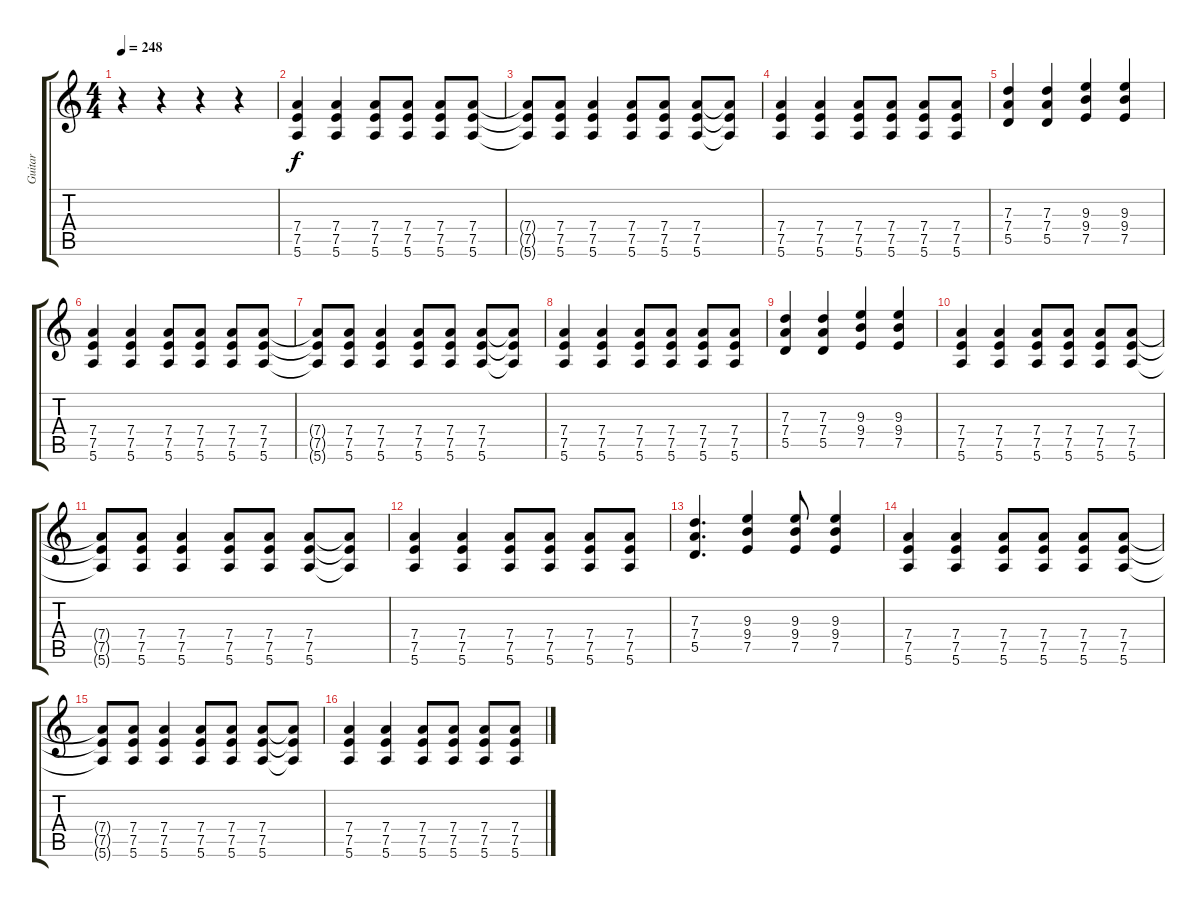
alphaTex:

\track ("Guitar" "Guitar") {instrument distortionguitar}
\staff {score tabs}
\tuning (E4 B3 G3 D3 A2 E2) {hide}
\ts (4 4)
\tempo 248
\clef g2
\ks c
r.4{dy f} r.4 r.4 r.4 |
(7.4 7.5 5.6).4 (7.4 7.5 5.6).4 (7.4 7.5 5.6).8 (7.4 7.5 5.6).8 (7.4 7.5 5.6).8 (7.4 7.5 5.6).8 |
(7.4{t} 7.5{t} 5.6{t}).8 (7.4 7.5 5.6).8 (7.4 7.5 5.6).4 (7.4 7.5 5.6).8 (7.4 7.5 5.6).8 (7.4 7.5 5.6).8 (7.4{t} 7.5{t} 5.6{t}).8 |
(7.4 7.5 5.6).4 (7.4 7.5 5.6).4 (7.4 7.5 5.6).8 (7.4 7.5 5.6).8 (7.4 7.5 5.6).8 (7.4 7.5 5.6).8 |
(7.3 7.4 5.5).4 (7.3 7.4 5.5).4 (9.3 9.4 7.5).4 (9.3 9.4 7.5).4 |
(7.4 7.5 5.6).4 (7.4 7.5 5.6).4 (7.4 7.5 5.6).8 (7.4 7.5 5.6).8 (7.4 7.5 5.6).8 (7.4 7.5 5.6).8 |
(7.4{t} 7.5{t} 5.6{t}).8 (7.4 7.5 5.6).8 (7.4 7.5 5.6).4 (7.4 7.5 5.6).8 (7.4 7.5 5.6).8 (7.4 7.5 5.6).8 (7.4{t} 7.5{t} 5.6{t}).8 |
(7.4 7.5 5.6).4 (7.4 7.5 5.6).4 (7.4 7.5 5.6).8 (7.4 7.5 5.6).8 (7.4 7.5 5.6).8 (7.4 7.5 5.6).8 |
(7.3 7.4 5.5).4 (7.3 7.4 5.5).4 (9.3 9.4 7.5).4 (9.3 9.4 7.5).4 |
(7.4 7.5 5.6).4 (7.4 7.5 5.6).4 (7.4 7.5 5.6).8 (7.4 7.5 5.6).8 (7.4 7.5 5.6).8 (7.4 7.5 5.6).8 |
(7.4{t} 7.5{t} 5.6{t}).8 (7.4 7.5 5.6).8 (7.4 7.5 5.6).4 (7.4 7.5 5.6).8 (7.4 7.5 5.6).8 (7.4 7.5 5.6).8 (7.4{t} 7.5{t} 5.6{t}).8 |
(7.4 7.5 5.6).4 (7.4 7.5 5.6).4 (7.4 7.5 5.6).8 (7.4 7.5 5.6).8 (7.4 7.5 5.6).8 (7.4 7.5 5.6).8 |
(7.3 7.4 5.5).4{d} (9.3 9.4 7.5).4 (9.3 9.4 7.5).8 (9.3 9.4 7.5).4 |
(7.4 7.5 5.6).4 (7.4 7.5 5.6).4 (7.4 7.5 5.6).8 (7.4 7.5 5.6).8 (7.4 7.5 5.6).8 (7.4 7.5 5.6).8 |
(7.4{t} 7.5{t} 5.6{t}).8 (7.4 7.5 5.6).8 (7.4 7.5 5.6).4 (7.4 7.5 5.6).8 (7.4 7.5 5.6).8 (7.4 7.5 5.6).8 (7.4{t} 7.5{t} 5.6{t}).8 |
(7.4 7.5 5.6).4 (7.4 7.5 5.6).4 (7.4 7.5 5.6).8 (7.4 7.5 5.6).8 (7.4 7.5 5.6).8 (7.4 7.5 5.6).8
